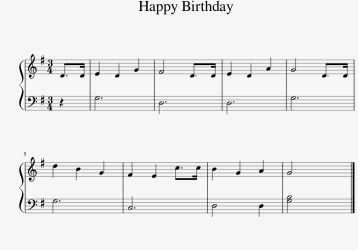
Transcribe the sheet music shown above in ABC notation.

X:1
%%score { 1 | 2 }
L:1/8
M:3/4
I:linebreak $
K:G
V:1 treble
V:2 bass
V:1
 D>D | E2 D2 G2 | F4 D>D | E2 D2 A2 | G4 D>D |$ %5
 d2 B2 G2 | F2 E2 c>c | B2 G2 A2 | G4 x2 |] %9
V:2
 z2 | G,6 | D,6 | D,6 | G,6 |$ %5
 G,6 | C,6 | D,4 D,2 | [G,B,]4 x2 |] %9
